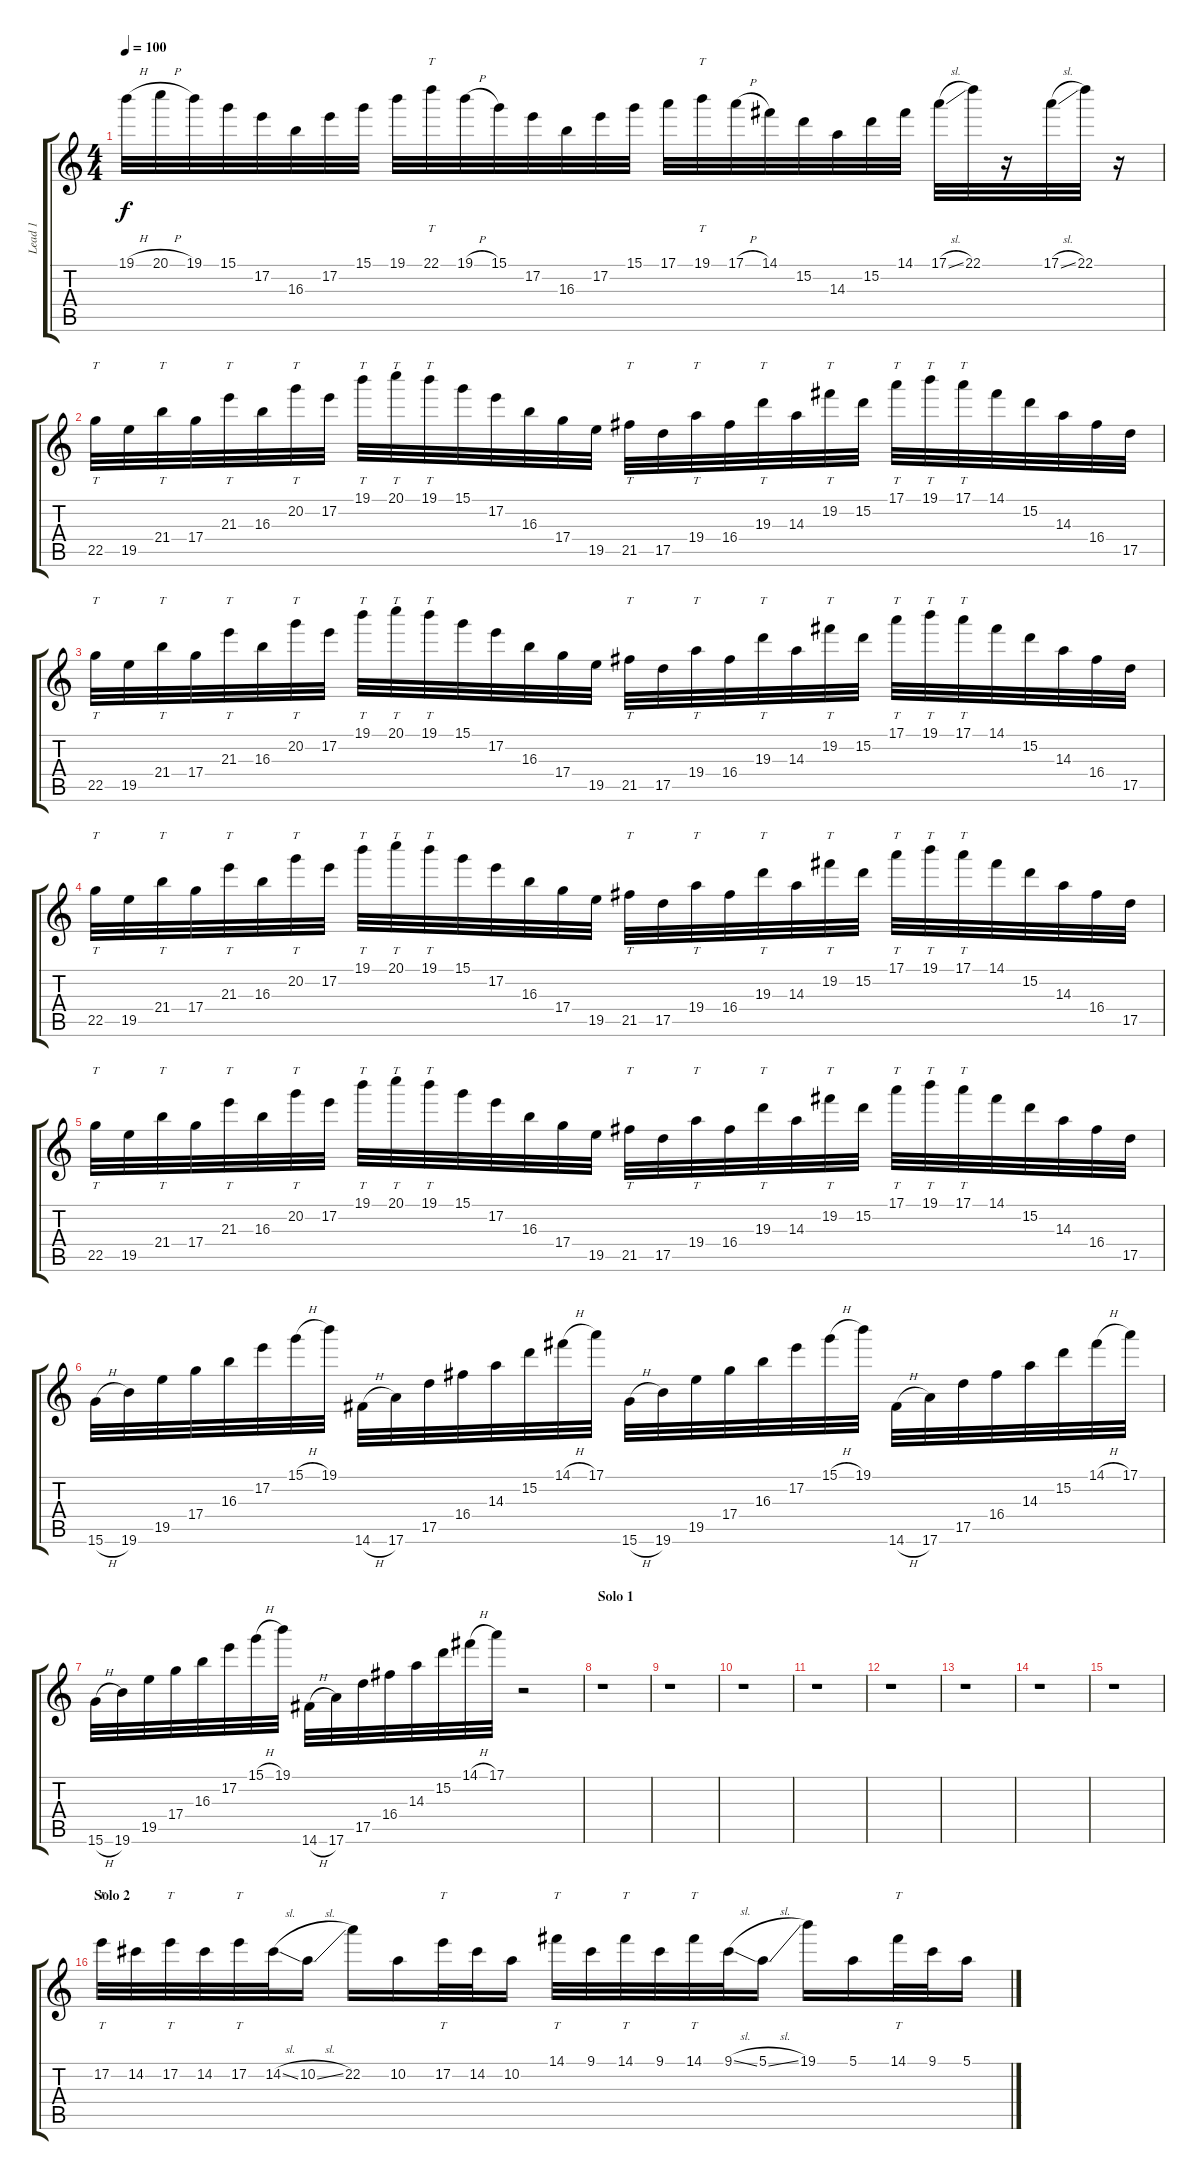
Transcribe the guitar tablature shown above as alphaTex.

\track ("Lead 1" "Lead 1") {instrument overdrivenguitar}
\staff {score tabs}
\tuning (E4 B3 G3 D3 A2 E2) {hide}
\ts (4 4)
\tempo 100
\clef g2
\ks c
19.1{h}.32{dy f} 20.1{h}.32 19.1.32 15.1.32 17.2.32 16.3.32 17.2.32 15.1.32 19.1.32 22.1.32{tt} 19.1{h}.32 15.1.32 17.2.32 16.3.32 17.2.32 15.1.32 17.1.32 19.1.32{tt} 17.1{h}.32 14.1.32 15.2.32 14.3.32 15.2.32 14.1.32 17.1{sl}.32 22.1.32 r.16 17.1{sl}.32 22.1.32 r.16 |
\section ("" "")
22.5.32{tt} 19.5.32 21.4.32{tt} 17.4.32 21.3.32{tt} 16.3.32 20.2.32{tt} 17.2.32 19.1.32{tt} 20.1.32{tt} 19.1.32{tt} 15.1.32 17.2.32 16.3.32 17.4.32 19.5.32 21.5.32{tt} 17.5.32 19.4.32{tt} 16.4.32 19.3.32{tt} 14.3.32 19.2.32{tt} 15.2.32 17.1.32{tt} 19.1.32{tt} 17.1.32{tt} 14.1.32 15.2.32 14.3.32 16.4.32 17.5.32 |
22.5.32{tt} 19.5.32 21.4.32{tt} 17.4.32 21.3.32{tt} 16.3.32 20.2.32{tt} 17.2.32 19.1.32{tt} 20.1.32{tt} 19.1.32{tt} 15.1.32 17.2.32 16.3.32 17.4.32 19.5.32 21.5.32{tt} 17.5.32 19.4.32{tt} 16.4.32 19.3.32{tt} 14.3.32 19.2.32{tt} 15.2.32 17.1.32{tt} 19.1.32{tt} 17.1.32{tt} 14.1.32 15.2.32 14.3.32 16.4.32 17.5.32 |
22.5.32{tt} 19.5.32 21.4.32{tt} 17.4.32 21.3.32{tt} 16.3.32 20.2.32{tt} 17.2.32 19.1.32{tt} 20.1.32{tt} 19.1.32{tt} 15.1.32 17.2.32 16.3.32 17.4.32 19.5.32 21.5.32{tt} 17.5.32 19.4.32{tt} 16.4.32 19.3.32{tt} 14.3.32 19.2.32{tt} 15.2.32 17.1.32{tt} 19.1.32{tt} 17.1.32{tt} 14.1.32 15.2.32 14.3.32 16.4.32 17.5.32 |
22.5.32{tt} 19.5.32 21.4.32{tt} 17.4.32 21.3.32{tt} 16.3.32 20.2.32{tt} 17.2.32 19.1.32{tt} 20.1.32{tt} 19.1.32{tt} 15.1.32 17.2.32 16.3.32 17.4.32 19.5.32 21.5.32{tt} 17.5.32 19.4.32{tt} 16.4.32 19.3.32{tt} 14.3.32 19.2.32{tt} 15.2.32 17.1.32{tt} 19.1.32{tt} 17.1.32{tt} 14.1.32 15.2.32 14.3.32 16.4.32 17.5.32 |
\section ("" "")
15.6{h}.32 19.6.32 19.5.32 17.4.32 16.3.32 17.2.32 15.1{h}.32 19.1.32 14.6{h}.32 17.6.32 17.5.32 16.4.32 14.3.32 15.2.32 14.1{h}.32 17.1.32 15.6{h}.32 19.6.32 19.5.32 17.4.32 16.3.32 17.2.32 15.1{h}.32 19.1.32 14.6{h}.32 17.6.32 17.5.32 16.4.32 14.3.32 15.2.32 14.1{h}.32 17.1.32 |
15.6{h}.32 19.6.32 19.5.32 17.4.32 16.3.32 17.2.32 15.1{h}.32 19.1.32 14.6{h}.32 17.6.32 17.5.32 16.4.32 14.3.32 15.2.32 14.1{h}.32 17.1.32 r.2 |
\section ("" "Solo 1")
r.1 |
r.1 |
r.1 |
r.1 |
r.1 |
r.1 |
r.1 |
r.1 |
\section ("" "Solo 2")
17.2.32{tt volume 16} 14.2.32 17.2.32{tt} 14.2.32 17.2.32{tt} 14.2{sl}.32 10.2{sl}.16 22.2.16 10.2.16 17.2.32{tt} 14.2.32 10.2.16 14.1.32{tt} 9.1.32 14.1.32{tt} 9.1.32 14.1.32{tt} 9.1{sl}.32 5.1{sl}.16 19.1.16 5.1.16 14.1.32{tt} 9.1.32 5.1.16
